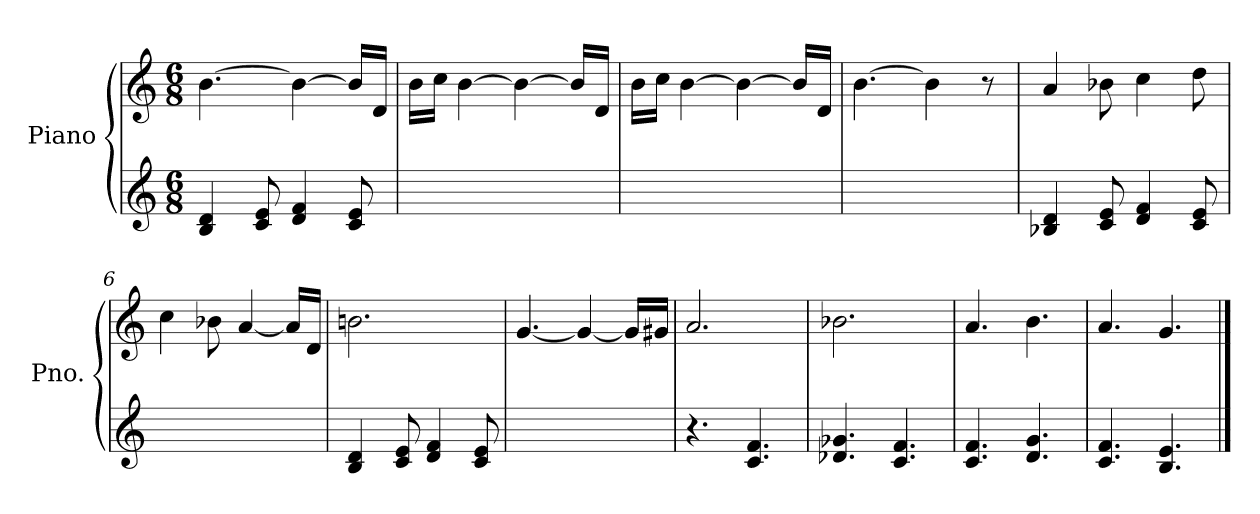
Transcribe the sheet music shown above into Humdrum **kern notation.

**kern	**kern
*part1	*part1
*staff2	*staff1
*I"Piano	*
*I'Pno.	*
*clefG2	*clefG2
*k[]	*k[]
*M6/8	*M6/8
*MM70	*MM70
=1	=1
4B/ 4d/	[4.b\
8c/ 8e/	.
4d/ 4f/	4b\_
8c/ 8e/	16b/LL]
.	16d/JJ
=2	=2
2.ryy	16b\LL
.	16cc\JJ
.	[4b\
.	4b\_
.	16b/LL]
.	16d/JJ
=3	=3
2.ryy	16b\LL
.	16cc\JJ
.	[4b\
.	4b\_
.	16b/LL]
.	16d/JJ
=4	=4
2.ryy	[4.b\
.	4b\]
.	8r
!!LO:LB:g=z
=5	=5
4B-X/ 4d/	4a/
8c/ 8e/	8b-X\
4d/ 4f/	4cc\
8c/ 8e/	8dd\
=6	=6
2.ryy	4cc\
.	8b-X\
.	[4a/
.	16a/LL]
.	16d/JJ
=7	=7
4B/ 4d/	2.bn\
8c/ 8e/	.
4d/ 4f/	.
8c/ 8e/	.
=8	=8
2.ryy	[4.g/
.	4g/_
.	16g/LL]
.	16g#X/JJ
!!LO:LB:g=z
=9	=9
4.r	2.a/
4.c/ 4.f/	.
=10	=10
4.d-X/ 4.g-X/	2.b-X\
4.c/ 4.f/	.
=11	=11
4.c/ 4.f/	4.a/
4.d/ 4.g/	4.b\
=12	=12
4.c/ 4.f/	4.a/
4.B/ 4.e/	4.g/
==	==
*-	*-
